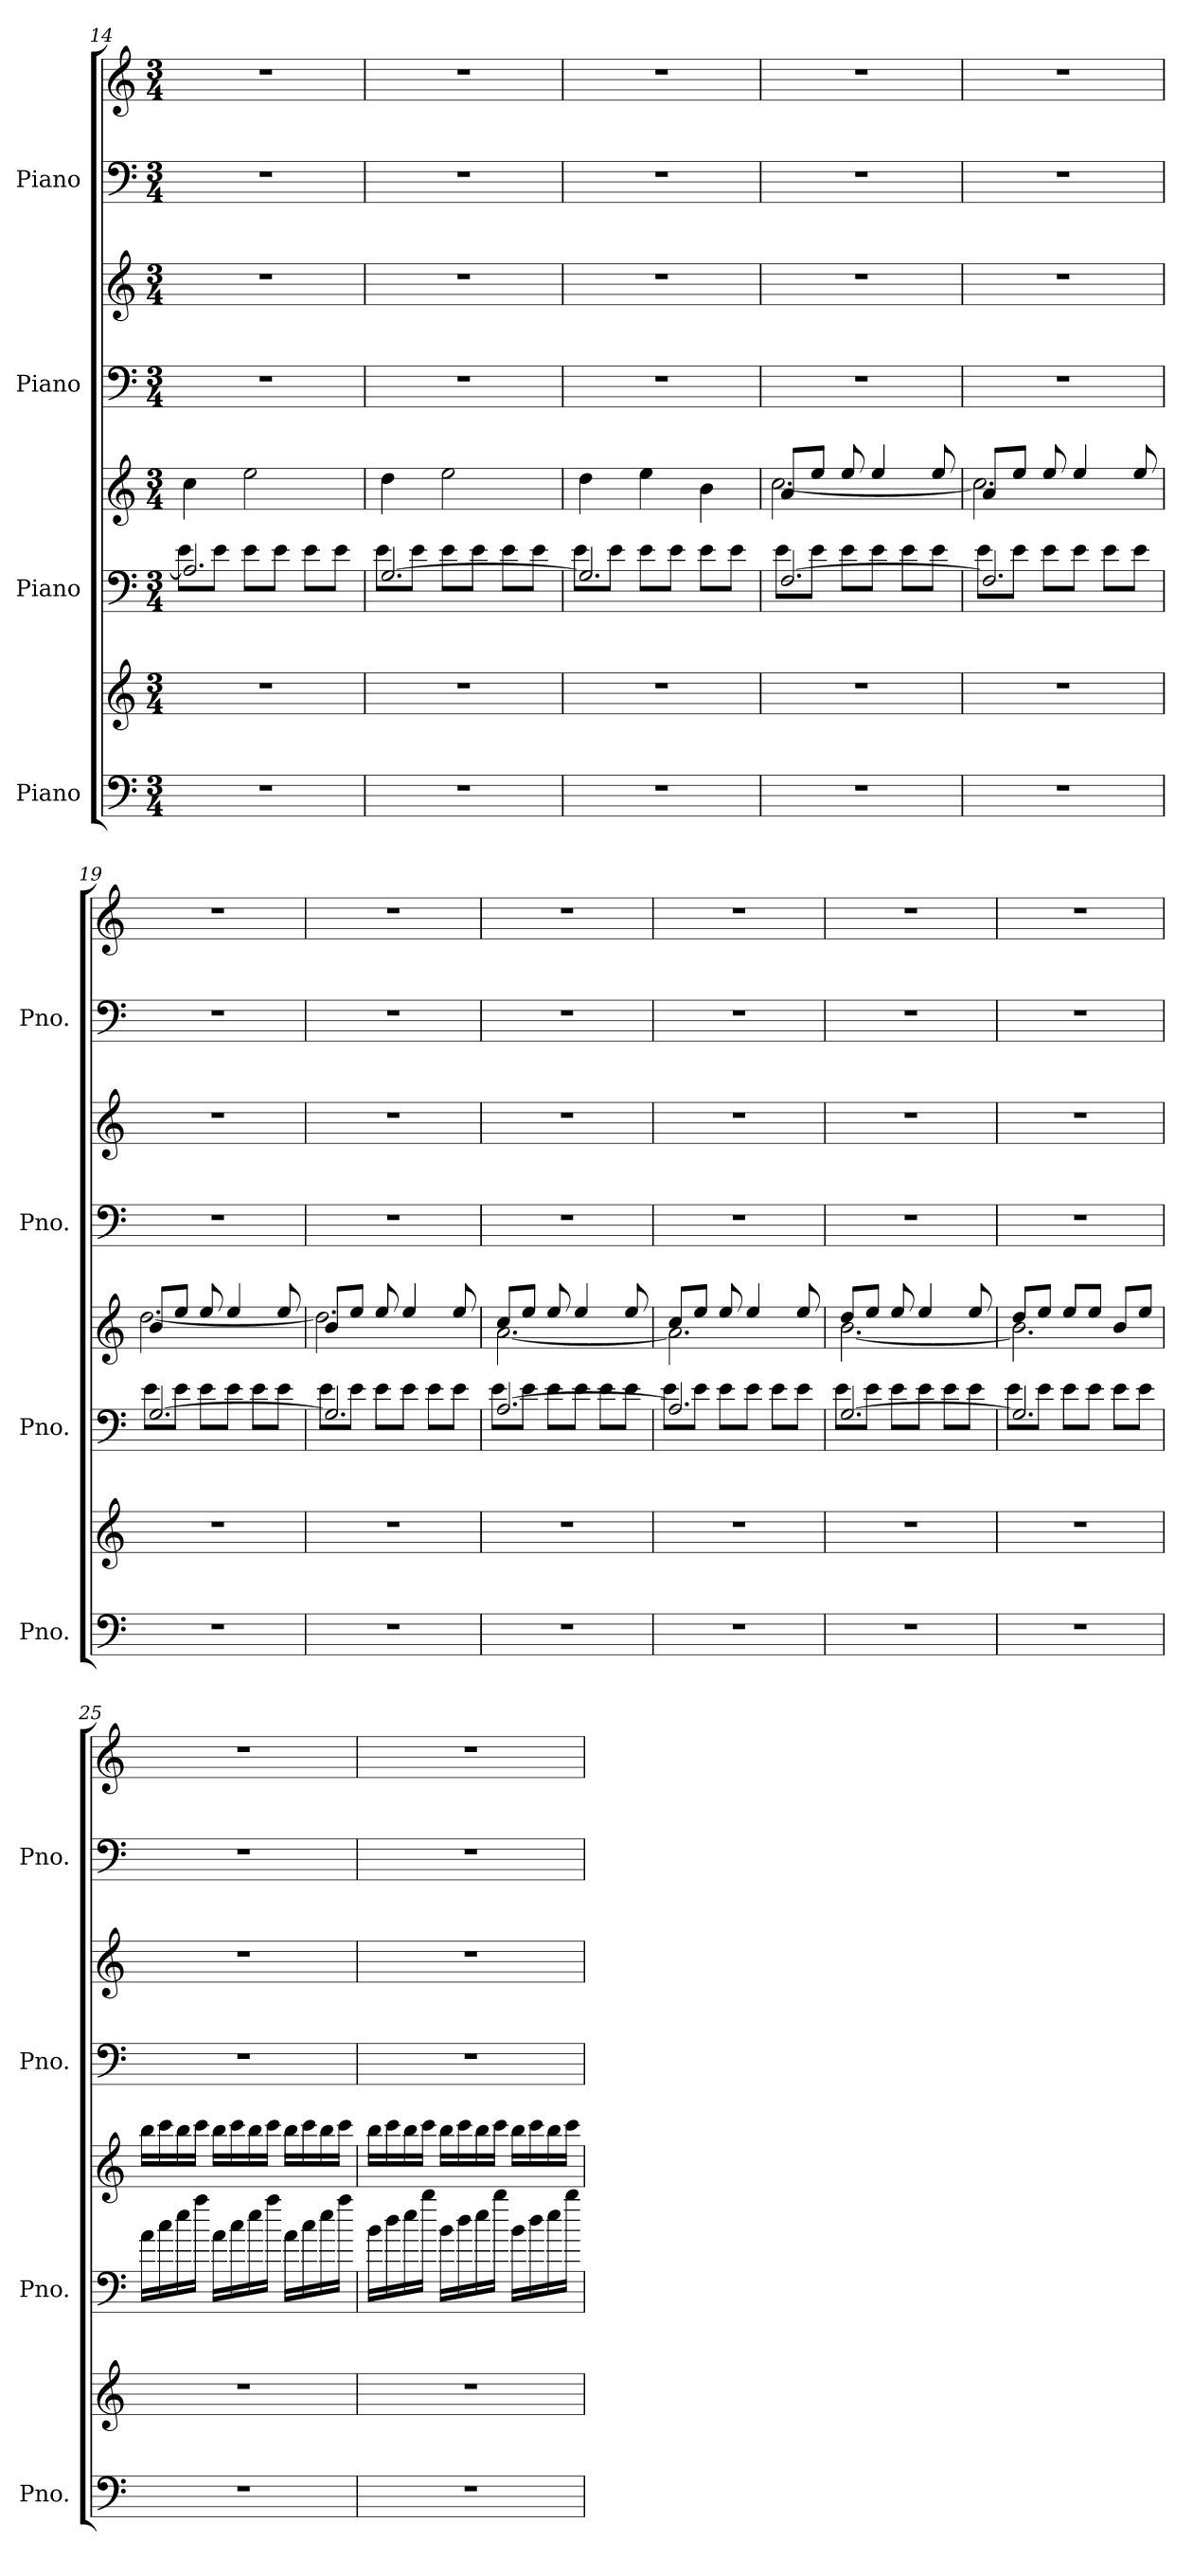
**kern	**kern	**kern	**kern	**kern	**kern	**kern	**kern
*part4	*part4	*part3	*part3	*part2	*part2	*part1	*part1
*staff8	*staff7	*staff6	*staff5	*staff4	*staff3	*staff2	*staff1
*I"Piano	*	*I"Piano	*	*I"Piano	*	*I"Piano	*
*I'Pno.	*	*I'Pno.	*	*I'Pno.	*	*I'Pno.	*
*clefF4	*clefG2	*clefF4	*clefG2	*clefF4	*clefG2	*clefF4	*clefG2
*k[]	*k[]	*k[]	*k[]	*k[]	*k[]	*k[]	*k[]
*M3/4	*M3/4	*M3/4	*M3/4	*M3/4	*M3/4	*M3/4	*M3/4
=14	=14	=14	=14	=14	=14	=14	=14
*	*	*^	*	*	*	*	*
2.r	2.r	2.A/]	8e\L	4cc\	2.r	2.r	2.r	2.r
.	.	.	8e\J	.	.	.	.	.
.	.	.	8e\L	2ee\	.	.	.	.
.	.	.	8e\J	.	.	.	.	.
.	.	.	8e\L	.	.	.	.	.
.	.	.	8e\J	.	.	.	.	.
=15	=15	=15	=15	=15	=15	=15	=15	=15
2.r	2.r	[2.G/	8e\L	4dd\	2.r	2.r	2.r	2.r
.	.	.	8e\J	.	.	.	.	.
.	.	.	8e\L	2ee\	.	.	.	.
.	.	.	8e\J	.	.	.	.	.
.	.	.	8e\L	.	.	.	.	.
.	.	.	8e\J	.	.	.	.	.
!!LO:PB:g=z
=16	=16	=16	=16	=16	=16	=16	=16	=16
2.r	2.r	2.G/]	8e\L	4dd\	2.r	2.r	2.r	2.r
.	.	.	8e\J	.	.	.	.	.
.	.	.	8e\L	4ee\	.	.	.	.
.	.	.	8e\J	.	.	.	.	.
.	.	.	8e\L	4b\	.	.	.	.
.	.	.	8e\J	.	.	.	.	.
=17	=17	=17	=17	=17	=17	=17	=17	=17
*	*	*	*	*^	*	*	*	*
2.r	2.r	[2.F/	8e\L	8a/L	[2.cc\	2.r	2.r	2.r	2.r
.	.	.	8e\J	8ee/J	.	.	.	.	.
.	.	.	8e\L	8ee/	.	.	.	.	.
.	.	.	8e\J	4ee/	.	.	.	.	.
.	.	.	8e\L	.	.	.	.	.	.
.	.	.	8e\J	8ee/	.	.	.	.	.
=18	=18	=18	=18	=18	=18	=18	=18	=18	=18
2.r	2.r	2.F/]	8e\L	8a/L	2.cc\]	2.r	2.r	2.r	2.r
.	.	.	8e\J	8ee/J	.	.	.	.	.
.	.	.	8e\L	8ee/	.	.	.	.	.
.	.	.	8e\J	4ee/	.	.	.	.	.
.	.	.	8e\L	.	.	.	.	.	.
.	.	.	8e\J	8ee/	.	.	.	.	.
=19	=19	=19	=19	=19	=19	=19	=19	=19	=19
2.r	2.r	[2.G/	8e\L	8b/L	[2.dd\	2.r	2.r	2.r	2.r
.	.	.	8e\J	8ee/J	.	.	.	.	.
.	.	.	8e\L	8ee/	.	.	.	.	.
.	.	.	8e\J	4ee/	.	.	.	.	.
.	.	.	8e\L	.	.	.	.	.	.
.	.	.	8e\J	8ee/	.	.	.	.	.
!!LO:PB:g=z
=20	=20	=20	=20	=20	=20	=20	=20	=20	=20
2.r	2.r	2.G/]	8e\L	8b/L	2.dd\]	2.r	2.r	2.r	2.r
.	.	.	8e\J	8ee/J	.	.	.	.	.
.	.	.	8e\L	8ee/	.	.	.	.	.
.	.	.	8e\J	4ee/	.	.	.	.	.
.	.	.	8e\L	.	.	.	.	.	.
.	.	.	8e\J	8ee/	.	.	.	.	.
=21	=21	=21	=21	=21	=21	=21	=21	=21	=21
2.r	2.r	[2.A/	8e\L	8cc/L	[2.a\	2.r	2.r	2.r	2.r
.	.	.	8e\J	8ee/J	.	.	.	.	.
.	.	.	8e\L	8ee/	.	.	.	.	.
.	.	.	8e\J	4ee/	.	.	.	.	.
.	.	.	8e\L	.	.	.	.	.	.
.	.	.	8e\J	8ee/	.	.	.	.	.
=22	=22	=22	=22	=22	=22	=22	=22	=22	=22
2.r	2.r	2.A/]	8e\L	8cc/L	2.a\]	2.r	2.r	2.r	2.r
.	.	.	8e\J	8ee/J	.	.	.	.	.
.	.	.	8e\L	8ee/	.	.	.	.	.
.	.	.	8e\J	4ee/	.	.	.	.	.
.	.	.	8e\L	.	.	.	.	.	.
.	.	.	8e\J	8ee/	.	.	.	.	.
=23	=23	=23	=23	=23	=23	=23	=23	=23	=23
2.r	2.r	[2.G/	8e\L	8dd/L	[2.b\	2.r	2.r	2.r	2.r
.	.	.	8e\J	8ee/J	.	.	.	.	.
.	.	.	8e\L	8ee/	.	.	.	.	.
.	.	.	8e\J	4ee/	.	.	.	.	.
.	.	.	8e\L	.	.	.	.	.	.
.	.	.	8e\J	8ee/	.	.	.	.	.
!!LO:PB:g=z
=24	=24	=24	=24	=24	=24	=24	=24	=24	=24
2.r	2.r	2.G/]	8e\L	8dd/L	2.b\]	2.r	2.r	2.r	2.r
.	.	.	8e\J	8ee/J	.	.	.	.	.
.	.	.	8e\L	8ee/L	.	.	.	.	.
.	.	.	8e\J	8ee/J	.	.	.	.	.
.	.	.	8e\L	8b/L	.	.	.	.	.
.	.	.	8e\J	8ee/J	.	.	.	.	.
*	*	*v	*v	*	*	*	*	*	*
*	*	*	*v	*v	*	*	*	*
=25	=25	=25	=25	=25	=25	=25	=25
2.r	2.r	16a\LL	16bb\LL	2.r	2.r	2.r	2.r
.	.	16cc\	16ccc\	.	.	.	.
.	.	16ee\	16bb\	.	.	.	.
.	.	16aa\JJ	16ccc\JJ	.	.	.	.
.	.	16a\LL	16bb\LL	.	.	.	.
.	.	16cc\	16ccc\	.	.	.	.
.	.	16ee\	16bb\	.	.	.	.
.	.	16aa\JJ	16ccc\JJ	.	.	.	.
.	.	16a\LL	16bb\LL	.	.	.	.
.	.	16cc\	16ccc\	.	.	.	.
.	.	16ee\	16bb\	.	.	.	.
.	.	16aa\JJ	16ccc\JJ	.	.	.	.
=26	=26	=26	=26	=26	=26	=26	=26
2.r	2.r	16b\LL	16bb\LL	2.r	2.r	2.r	2.r
.	.	16dd\	16ccc\	.	.	.	.
.	.	16ee\	16bb\	.	.	.	.
.	.	16bb\JJ	16ccc\JJ	.	.	.	.
.	.	16b\LL	16bb\LL	.	.	.	.
.	.	16dd\	16ccc\	.	.	.	.
.	.	16ee\	16bb\	.	.	.	.
.	.	16bb\JJ	16ccc\JJ	.	.	.	.
.	.	16b\LL	16bb\LL	.	.	.	.
.	.	16dd\	16ccc\	.	.	.	.
.	.	16ee\	16bb\	.	.	.	.
.	.	16bb\JJ	16ccc\JJ	.	.	.	.
=	=	=	=	=	=	=	=
*-	*-	*-	*-	*-	*-	*-	*-
